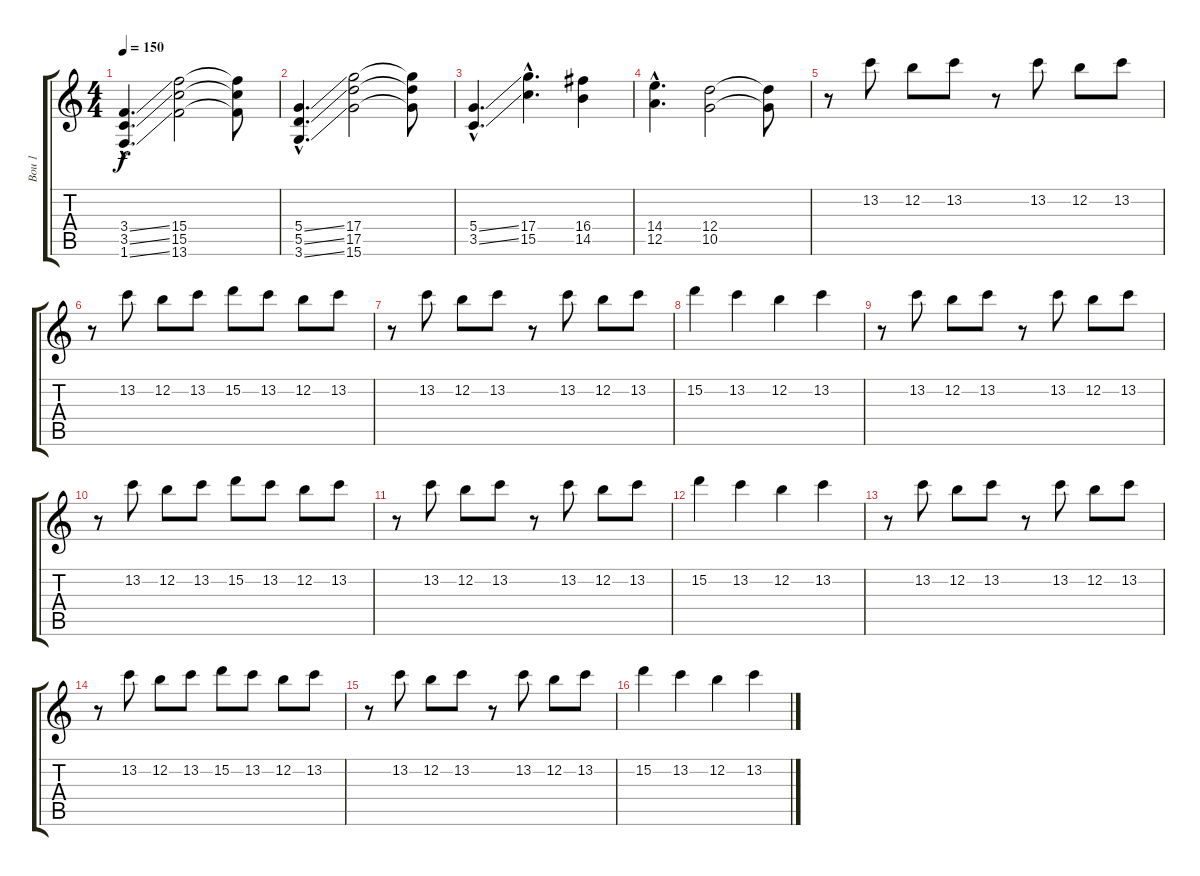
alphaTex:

\track ("Bou 1" "Bou 1") {instrument distortionguitar}
\staff {score tabs}
\tuning (E4 B3 G3 D3 A2 E2) {hide}
\ts (4 4)
\tempo 150
\clef g2
\ks c
(3.4{ss hac} 3.5{ss hac} 1.6{ss hac}).4{d dy f} (15.4 15.5 13.6).2 (15.4{t} 15.5{t} 13.6{t}).8 |
(5.4{ss hac} 5.5{ss hac} 3.6{ss hac}).4{d} (17.4 17.5 15.6).2 (17.4{t} 17.5{t} 15.6{t}).8 |
(5.4{ss hac} 3.5{ss hac}).4{d} (17.4{hac} 15.5{hac}).4{d} (16.4 14.5).4 |
(14.4{hac} 12.5{hac}).4{d} (12.4 10.5).2 (12.4{t} 10.5{t}).8 |
r.8 13.2.8 12.2.8 13.2.8 r.8 13.2.8 12.2.8 13.2.8 |
r.8 13.2.8 12.2.8 13.2.8 15.2.8 13.2.8 12.2.8 13.2.8 |
r.8 13.2.8 12.2.8 13.2.8 r.8 13.2.8 12.2.8 13.2.8 |
15.2.4 13.2.4 12.2.4 13.2.4 |
r.8 13.2.8 12.2.8 13.2.8 r.8 13.2.8 12.2.8 13.2.8 |
r.8 13.2.8 12.2.8 13.2.8 15.2.8 13.2.8 12.2.8 13.2.8 |
r.8 13.2.8 12.2.8 13.2.8 r.8 13.2.8 12.2.8 13.2.8 |
15.2.4 13.2.4 12.2.4 13.2.4 |
r.8 13.2.8 12.2.8 13.2.8 r.8 13.2.8 12.2.8 13.2.8 |
r.8 13.2.8 12.2.8 13.2.8 15.2.8 13.2.8 12.2.8 13.2.8 |
r.8 13.2.8 12.2.8 13.2.8 r.8 13.2.8 12.2.8 13.2.8 |
15.2.4 13.2.4 12.2.4 13.2.4
